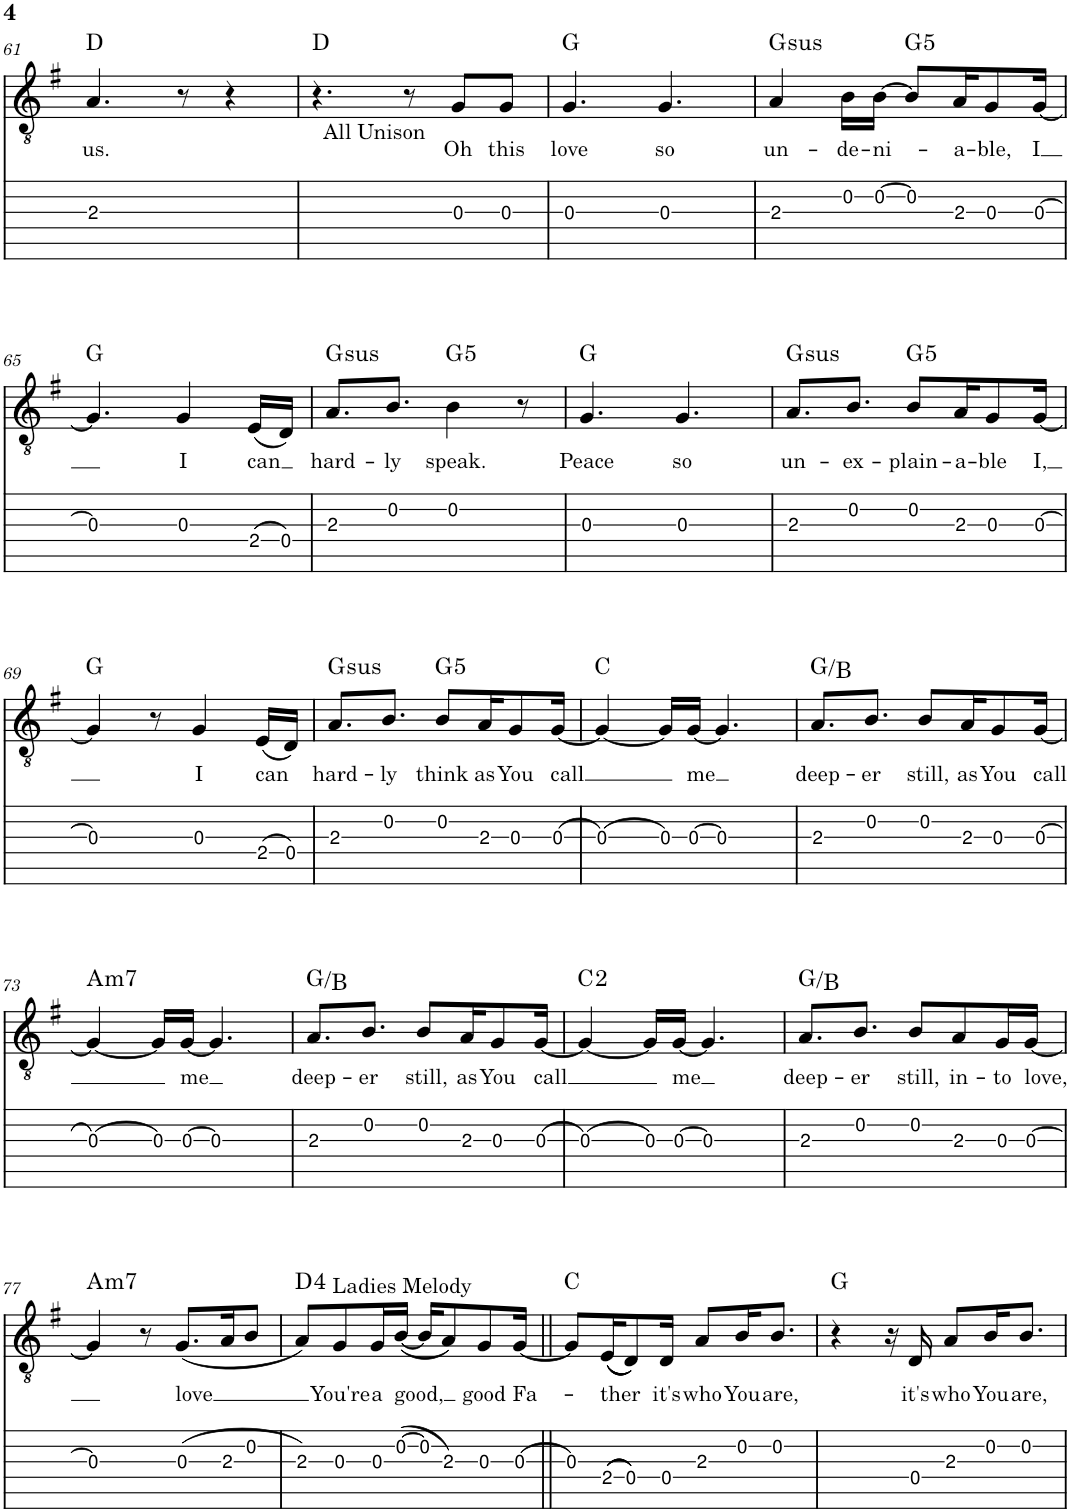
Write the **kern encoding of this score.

**kern	**kern	**text	**harte
*part1	*part1	*part1	*part1
*staff2	*staff1	*staff1	*
*I"Guitar	*	*	*
*I'Guit.	*	*	*
!!LO:PB:g=z
*	*clefGv2	*	*
*k[f#]	*k[f#]	*	*
*M6/8	*M6/8	*	*
=61	=61	=61	=61
!	!	!LO:LY:b	!
4.A	4.A/	us.	D:maj
8r	8r	.	.
4r	4r	.	.
=62	=62	=62	=62
4.r	4.r	.	D:maj
8r	8r	.	.
!	!LO:TX:b:t=All Unison	!	!
!	!	!LO:LY:b	!
8GL	8G/L	Oh	.
!	!	!LO:LY:b	!
8GJ	8G/J	this	.
=63	=63	=63	=63
!	!	!LO:LY:b	!
4.G	4.G/	love	G:maj
!	!	!LO:LY:b	!
4.G	4.G/	so	.
=64	=64	=64	=64
!	!	!LO:LY:b	!LO:H:kt=sus
4A	4A/	un-	G:sus4
!	!	!LO:LY:b	!
16BLL	16B\LL	-de-	.
!	!	!LO:LY:b	!
[16BJJ	[16B\JJ	-ni-	.
!	!	!	!LO:H:kt=5
8BL]	8B/L]	.	G:(1,5)
!	!	!LO:LY:b	!
16AK	16A/K	-a-	.
!	!	!LO:LY:b	!
8G	8G/	-ble,	.
!	!	!LO:LY:b	!
[16GJk	[16G/Jk	I	.
!!LO:LB:g=z
=65	=65	=65	=65
4.G]	4.G/]	.	G:maj
!	!	!LO:LY:b	!
4G	4G/	I	.
!	!	!LO:LY:b	!
16ELL	(16E/LL	can	.
16DJJ	16D/JJ)	.	.
=66	=66	=66	=66
!	!	!LO:LY:b	!LO:H:kt=sus
8.AL	8.A/L	hard-	G:sus4
!	!	!LO:LY:b	!
8.BJ	8.B/J	-ly	.
!	!	!LO:LY:b	!LO:H:kt=5
4B	4B\	speak.	G:(1,5)
8r	8r	.	.
=67	=67	=67	=67
!	!	!LO:LY:b	!
4.G	4.G/	Peace	G:maj
!	!	!LO:LY:b	!
4.G	4.G/	so	.
=68	=68	=68	=68
!	!	!LO:LY:b	!LO:H:kt=sus
8.AL	8.A/L	un-	G:sus4
!	!	!LO:LY:b	!
8.BJ	8.B/J	-ex-	.
!	!	!LO:LY:b	!LO:H:kt=5
8BL	8B/L	-plain-	G:(1,5)
!	!	!LO:LY:b	!
16AK	16A/K	-a-	.
!	!	!LO:LY:b	!
8G	8G/	-ble	.
!	!	!LO:LY:b	!
[16GJk	[16G/Jk	I,	.
!!LO:LB:g=z
=69	=69	=69	=69
4G]	4G/]	.	G:maj
8r	8r	.	.
!	!	!LO:LY:b	!
4G	4G/	I	.
!	!	!LO:LY:b	!
16ELL	(16E/LL	can	.
16DJJ	16D/JJ)	.	.
=70	=70	=70	=70
!	!	!LO:LY:b	!LO:H:kt=sus
8.AL	8.A/L	hard-	G:sus4
!	!	!LO:LY:b	!
8.BJ	8.B/J	-ly	.
!	!	!LO:LY:b	!LO:H:kt=5
8BL	8B/L	think	G:(1,5)
!	!	!LO:LY:b	!
16AK	16A/K	as	.
!	!	!LO:LY:b	!
8G	8G/	You	.
!	!	!LO:LY:b	!
[16GJk	[16G/Jk	call	.
=71	=71	=71	=71
4G_	4G/_	.	C:maj
16GLL]	16G/LL]	.	.
!	!	!LO:LY:b	!
[16GJJ	[16G/JJ	me	.
4.G]	4.G/]	.	.
=72	=72	=72	=72
!	!	!LO:LY:b	!
8.AL	8.A/L	deep-	G:maj/3
!	!	!LO:LY:b	!
8.BJ	8.B/J	-er	.
!	!	!LO:LY:b	!
8BL	8B/L	still,	.
!	!	!LO:LY:b	!
16AK	16A/K	as	.
!	!	!LO:LY:b	!
8G	8G/	You	.
!	!	!LO:LY:b	!
[16GJk	[16G/Jk	call	.
!!LO:LB:g=z
=73	=73	=73	=73
!	!	!	!LO:H:kt=m7
4G_	4G/_	.	A:min7
16GLL]	16G/LL]	.	.
!	!	!LO:LY:b	!
[16GJJ	[16G/JJ	me	.
4.G]	4.G/]	.	.
=74	=74	=74	=74
!	!	!LO:LY:b	!
8.AL	8.A/L	deep-	G:maj/3
!	!	!LO:LY:b	!
8.BJ	8.B/J	-er	.
!	!	!LO:LY:b	!
8BL	8B/L	still,	.
!	!	!LO:LY:b	!
16AK	16A/K	as	.
!	!	!LO:LY:b	!
8G	8G/	You	.
!	!	!LO:LY:b	!
[16GJk	[16G/Jk	call	.
=75	=75	=75	=75
4G_	4G/_	.	C:maj(2)
16GLL]	16G/LL]	.	.
!	!	!LO:LY:b	!
[16GJJ	[16G/JJ	me	.
4.G]	4.G/]	.	.
=76	=76	=76	=76
!	!	!LO:LY:b	!
8.AL	8.A/L	deep-	G:maj/3
!	!	!LO:LY:b	!
8.BJ	8.B/J	-er	.
!	!	!LO:LY:b	!
8BL	8B/L	still,	.
!	!	!LO:LY:b	!
8A	8A/	in-	.
!	!	!LO:LY:b	!
16GL	16G/L	-to	.
!	!	!LO:LY:b	!
[16GJJ	[16G/JJ	love,	.
!!LO:LB:g=z
=77	=77	=77	=77
!	!	!	!LO:H:kt=m7
4G]	4G/]	.	A:min7
8r	8r	.	.
!	!	!LO:LY:b	!
8.GL	(8.G/L	love	.
16AK	16A/K	.	.
8BJ	8B/J	.	.
=78	=78	=78	=78
8AL	8A/L)	.	D:maj(4)
!	!LO:TX:a:t=Ladies Melody	!	!
!	!	!LO:LY:b	!
8G	8G/	You're	.
!	!	!LO:LY:b	!
16GL	16G/L	a	.
!	!	!LO:LY:b	!
[16BJJ	([16B/JJ	good,	.
16BKL]	16B/KL]	.	.
8A	8A/)	.	.
!	!	!LO:LY:b	!
8G	8G/	good	.
!	!	!LO:LY:b	!
[16GJk	[16G/Jk	Fa-	.
=79||	=79||	=79||	=79||
8GL]	8G/L]	.	C:maj
!	!	!LO:LY:b	!
16EK	(((16E/K	-ther	.
8D	8D/)))	.	.
!	!	!LO:LY:b	!
16DJk	16D/Jk	it's	.
!	!	!LO:LY:b	!
8AL	8A/L	who	.
!	!	!LO:LY:b	!
16BK	16B/K	You	.
!	!	!LO:LY:b	!
8.BJ	8.B/J	are,	.
=80	=80	=80	=80
4r	4r	.	G:maj
16r	16r	.	.
!	!	!LO:LY:b	!
16D	16D/	it's	.
!	!	!LO:LY:b	!
8AL	8A/L	who	.
!	!	!LO:LY:b	!
16BK	16B/K	You	.
!	!	!LO:LY:b	!
8.BJ	8.B/J	are,	.
=	=	=	=
*-	*-	*-	*-
